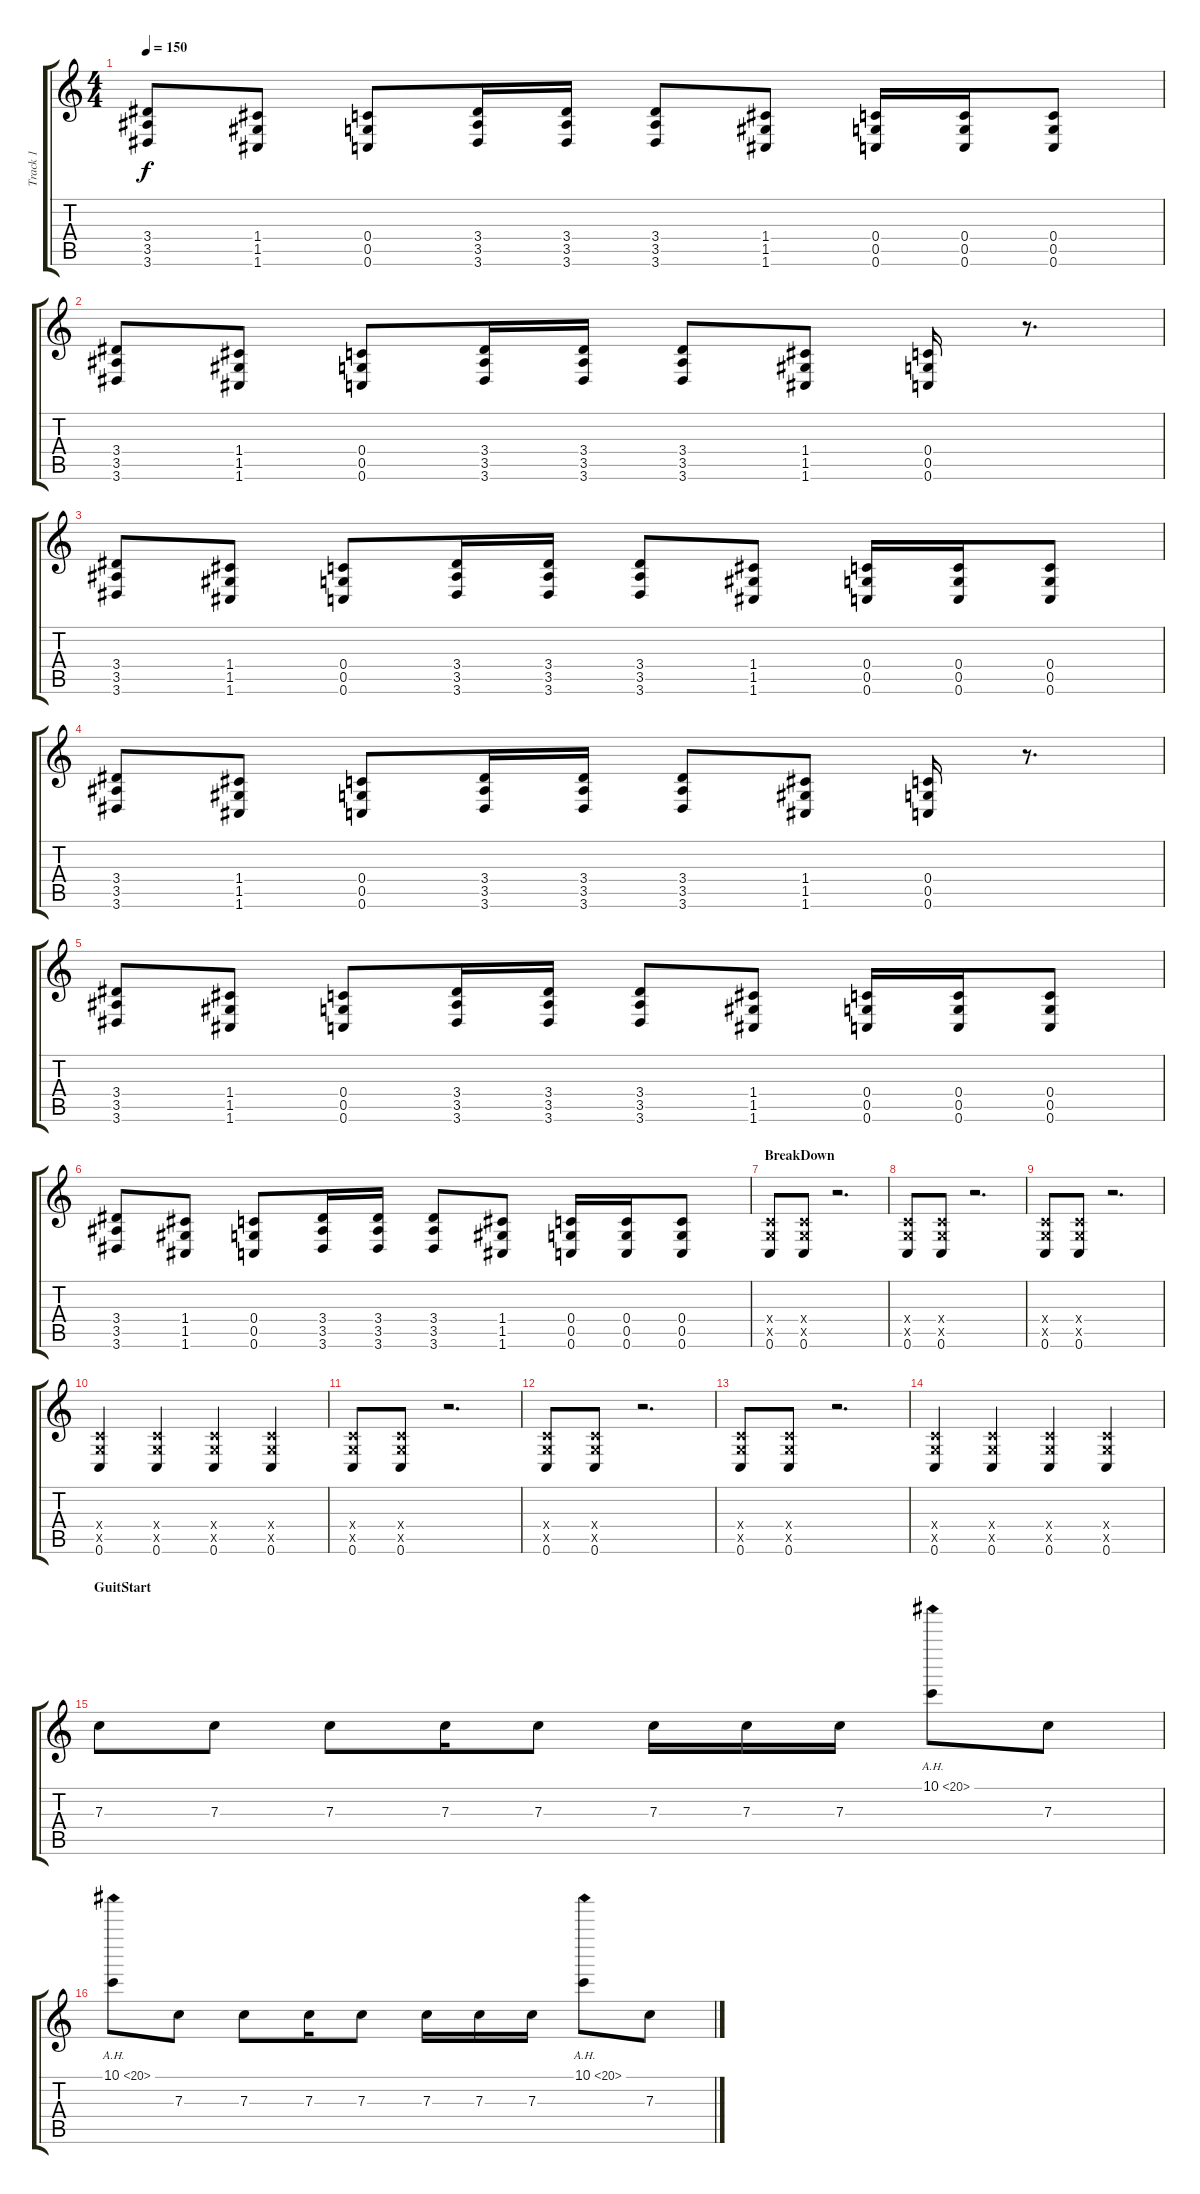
\track ("Track 1" "Track 1") {instrument overdrivenguitar}
\staff {score tabs}
\tuning (D4 A3 F3 C3 G2 C2) {hide}
\ts (4 4)
\tempo 150
\clef g2
\ks c
(3.4 3.5 3.6).8{dy f} (1.4 1.5 1.6).8 (0.4 0.5 0.6).8 (3.4 3.5 3.6).16 (3.4 3.5 3.6).16 (3.4 3.5 3.6).8 (1.4 1.5 1.6).8 (0.4 0.5 0.6).16 (0.4 0.5 0.6).16 (0.4 0.5 0.6).8 |
(3.4 3.5 3.6).8 (1.4 1.5 1.6).8 (0.4 0.5 0.6).8 (3.4 3.5 3.6).16 (3.4 3.5 3.6).16 (3.4 3.5 3.6).8 (1.4 1.5 1.6).8 (0.4 0.5 0.6).16 r.8{d} |
(3.4 3.5 3.6).8 (1.4 1.5 1.6).8 (0.4 0.5 0.6).8 (3.4 3.5 3.6).16 (3.4 3.5 3.6).16 (3.4 3.5 3.6).8 (1.4 1.5 1.6).8 (0.4 0.5 0.6).16 (0.4 0.5 0.6).16 (0.4 0.5 0.6).8 |
(3.4 3.5 3.6).8 (1.4 1.5 1.6).8 (0.4 0.5 0.6).8 (3.4 3.5 3.6).16 (3.4 3.5 3.6).16 (3.4 3.5 3.6).8 (1.4 1.5 1.6).8 (0.4 0.5 0.6).16 r.8{d} |
(3.4 3.5 3.6).8 (1.4 1.5 1.6).8 (0.4 0.5 0.6).8 (3.4 3.5 3.6).16 (3.4 3.5 3.6).16 (3.4 3.5 3.6).8 (1.4 1.5 1.6).8 (0.4 0.5 0.6).16 (0.4 0.5 0.6).16 (0.4 0.5 0.6).8 |
(3.4 3.5 3.6).8 (1.4 1.5 1.6).8 (0.4 0.5 0.6).8 (3.4 3.5 3.6).16 (3.4 3.5 3.6).16 (3.4 3.5 3.6).8 (1.4 1.5 1.6).8 (0.4 0.5 0.6).16 (0.4 0.5 0.6).16 (0.4 0.5 0.6).8 |
\section ("" "BreakDown")
(0.4{x} 0.5{x} 0.6).8 (0.4{x} 0.5{x} 0.6).8 r.2{d} |
(0.4{x} 0.5{x} 0.6).8 (0.4{x} 0.5{x} 0.6).8 r.2{d} |
(0.4{x} 0.5{x} 0.6).8 (0.4{x} 0.5{x} 0.6).8 r.2{d} |
(0.4{x} 0.5{x} 0.6).4 (0.4{x} 0.5{x} 0.6).4 (0.4{x} 0.5{x} 0.6).4 (0.4{x} 0.5{x} 0.6).4 |
(0.4{x} 0.5{x} 0.6).8 (0.4{x} 0.5{x} 0.6).8 r.2{d} |
(0.4{x} 0.5{x} 0.6).8 (0.4{x} 0.5{x} 0.6).8 r.2{d} |
(0.4{x} 0.5{x} 0.6).8 (0.4{x} 0.5{x} 0.6).8 r.2{d} |
(0.4{x} 0.5{x} 0.6).4 (0.4{x} 0.5{x} 0.6).4 (0.4{x} 0.5{x} 0.6).4 (0.4{x} 0.5{x} 0.6).4 |
\section ("" "GuitStart")
7.3.8 7.3.8 7.3.8 7.3.16 7.3.8 7.3.16 7.3.16 7.3.16 10.1{ah 10}.8 7.3.8 |
10.1{ah 10}.8 7.3.8 7.3.8 7.3.16 7.3.8 7.3.16 7.3.16 7.3.16 10.1{ah 10}.8 7.3.8
